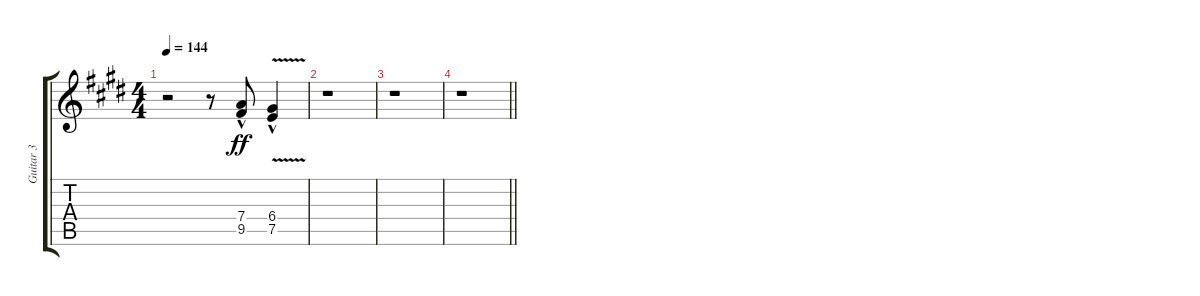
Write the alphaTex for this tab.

\track ("Guitar 3" "Guitar 3") {instrument distortionguitar}
\staff {score tabs}
\tuning (E4 B3 G3 D3 A2 E2) {hide}
\ts (4 4)
\tempo 144
\clef g2
\ks c#minor
r.2{dy ff} r.8 (7.4{hac} 9.5{hac}).8 (6.4{v hac} 7.5{v hac}).4 |
\ks e
r.1 |
\ks c#minor
r.1 |
\barLineRight lightlight
\ks e
r.1
